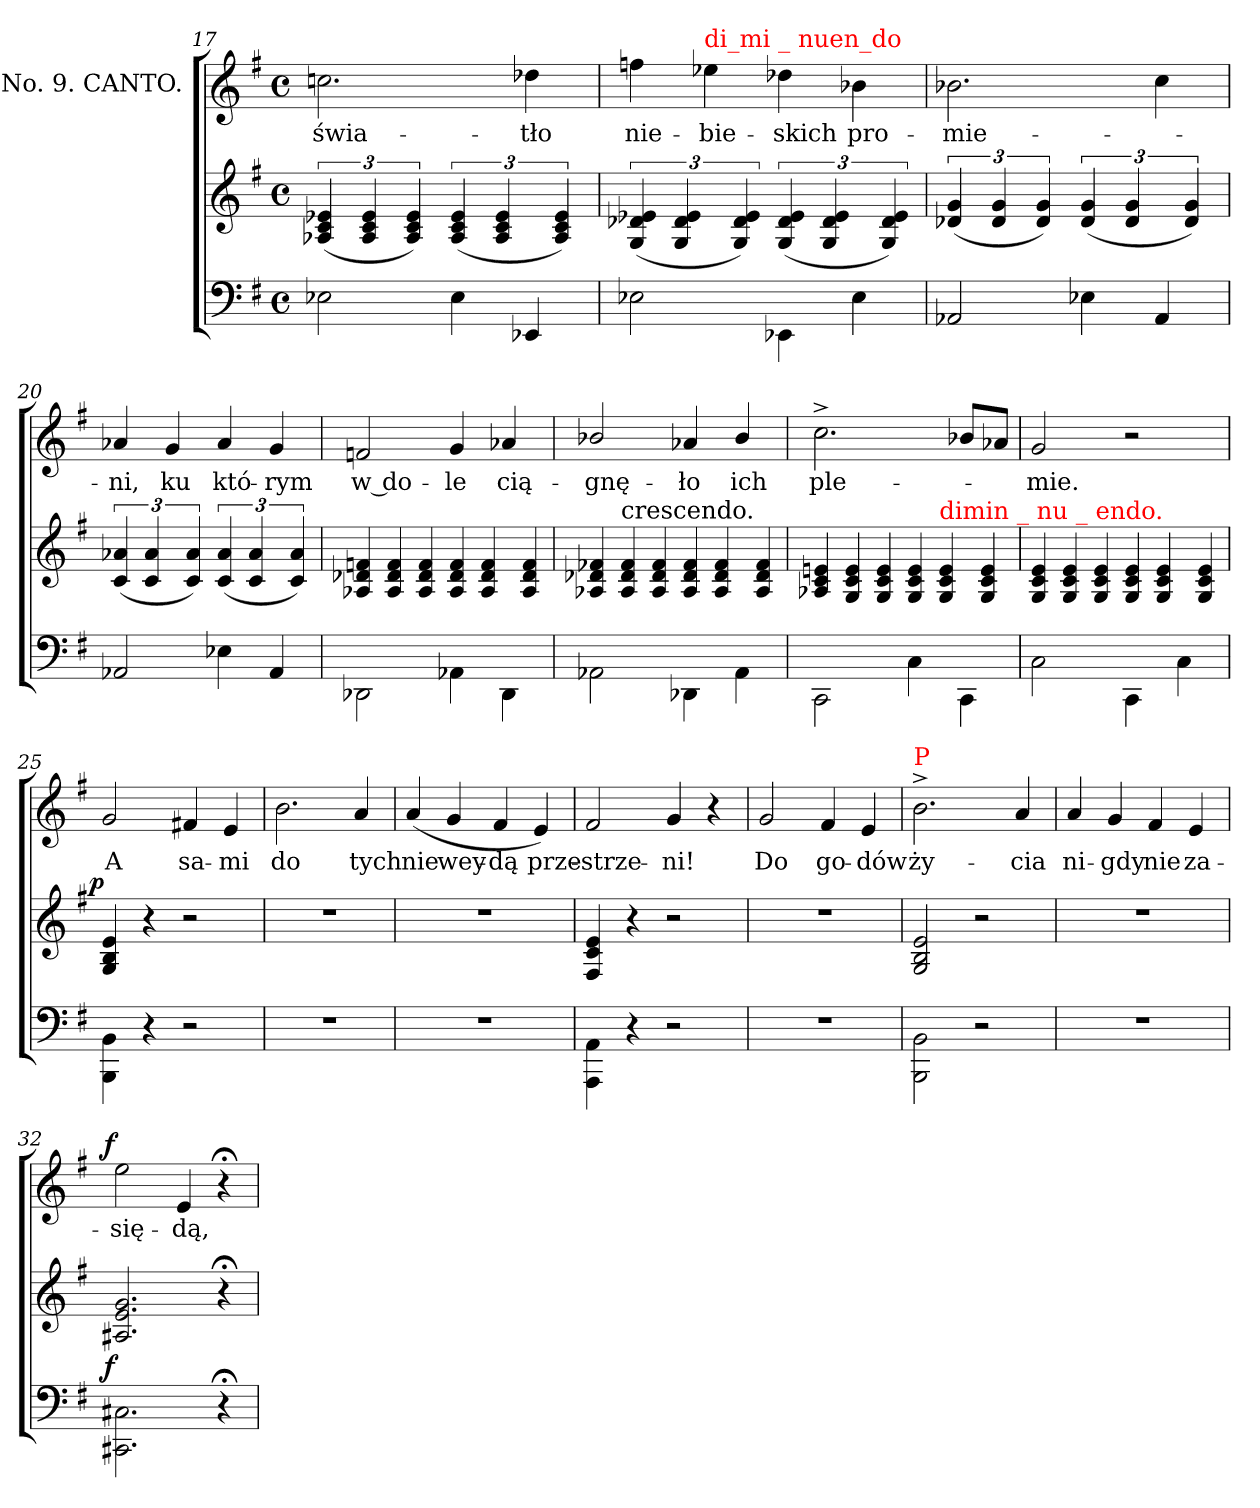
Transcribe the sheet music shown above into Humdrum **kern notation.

**kern	**kern	**dynam	**kern	**text	**dynam
*part2	*part2	*part2	*part1	*part1	*part1
*staff3	*staff2	*staff2/3	*staff1	*staff1	*staff1
*	*	*	*I"No. 9. CANTO.	*	*
*clefF4	*clefG2	*	*clefG2	*	*
*k[f#]	*k[f#]	*	*k[f#]	*	*
*G:	*G:	*	*G:	*	*
*M4/4	*M4/4	*	*M4/4	*	*
*met(c)	*met(c)	*	*met(c)	*	*
=17	=17	=17	=17	=17	=17
2E-X	(>6e-X 6c 6A-X	.	2.ccn	świa-	.
.	6e- 6c 6A-	.	.	.	.
.	6e- 6c 6A-)	.	.	.	.
4E-	(>6e- 6c 6A-	.	.	.	.
.	6e- 6c 6A-	.	.	.	.
4EE-X	.	.	4dd-X	-tło	.
.	6e- 6c 6A-)	.	.	.	.
=18	=18	=18	=18	=18	=18
2E-X\	(>6e-X/ 6d-X/ 6G/	.	4ffn	nie-	.
.	6e-/ 6d-/ 6G/	.	.	.	.
!	!	!	!LO:TX:a:color=red:t=di_mi _ nuen_do	!	!
.	.	.	4ee-X	-bie-	.
.	6e-/ 6d-/ 6G/)	.	.	.	.
4EE-X\	(>6e-/ 6d-/ 6G/	.	4dd-X	-skich	.
.	6e-/ 6d-/ 6G/	.	.	.	.
4E-\	.	.	4b-X	-pro-	.
.	6e-/ 6d-/ 6G/)	.	.	.	.
=19	=19	=19	=19	=19	=19
2AA-X	(>6g 6d-X	.	2.b-X	mie-	.
.	6g 6d-	.	.	.	.
.	6g 6d-)	.	.	.	.
4E-X	(>6g 6d-	.	.	.	.
.	6g 6d-	.	.	.	.
4AA-	.	.	4cc	.	.
.	6g 6d-)	.	.	.	.
=20	=20	=20	=20	=20	=20
2AA-X	(>6a-X 6c	.	4a-X	-ni,	.
.	6a- 6c	.	.	.	.
.	.	.	4g	ku	.
.	6a- 6c)	.	.	.	.
4E-X	(>6a- 6c	.	4a-	któ-	.
.	6a- 6c	.	.	.	.
4AA-	.	.	4g	-rym	.
.	6a- 6c)	.	.	.	.
=21	=21	=21	=21	=21	=21
*	*Xtuplet	*	*	*	*
2DD-X\	6fn 6d-X 6A-X	.	2fn	w do-	.
.	6f/ 6d-/ 6A-/	.	.	.	.
.	6f/ 6d-/ 6A-/	.	.	.	.
4AA-X\	6f/ 6d-/ 6A-/	.	4g	-le	.
.	6f/ 6d-/ 6A-/	.	.	.	.
4DD-\	.	.	4a-X	-cią-	.
.	6f/ 6d-/ 6A-/	.	.	.	.
=22	=22	=22	=22	=22	=22
2AA-X\	6f-X 6d-X 6A-X	.	2b-X/	-gnę-	.
!	!LO:TX:a:t=crescendo.	!	!	!	!
.	6f-/ 6d-/ 6A-/	.	.	.	.
.	6f-/ 6d-/ 6A-/	.	.	.	.
4DD-X\	6f-/ 6d-/ 6A-/	.	4a-X	-ło	.
.	6f-/ 6d-/ 6A-/	.	.	.	.
4AA-\	.	.	4b-/	ich	.
.	6f-/ 6d-/ 6A-/	.	.	.	.
=23	=23	=23	=23	=23	=23
2CC\	6en 6c 6A-X	.	2.cc^>	ple-	.
.	6e/ 6c/ 6G/	.	.	.	.
.	6e/ 6c/ 6G/	.	.	.	.
4C\	6e/ 6c/ 6G/	.	.	.	.
!	!LO:TX:a:color=red:t=dimin _ nu _ endo.	!	!	!	!
.	6e/ 6c/ 6G/	.	.	.	.
4CC\	.	.	8b-XL	.	.
.	6e/ 6c/ 6G/	.	.	.	.
.	.	.	8a-XJ	.	.
=24	=24	=24	=24	=24	=24
2C\	6e/ 6c/ 6G/	.	2g	mie.	.
.	6e/ 6c/ 6G/	.	.	.	.
.	6e/ 6c/ 6G/	.	.	.	.
4CC\	6e/ 6c/ 6G/	.	2r	.	.
.	6e/ 6c/ 6G/	.	.	.	.
4C\	.	.	.	.	.
.	6e/ 6c/ 6G/	.	.	.	.
=25	=25	=25	=25	=25	=25
!	!	!LO:DY:a:rj	!	!	!
4BB\ 4BBB\	4e/ 4B/ 4G/	p	2g	A	.
4r	4r	.	.	.	.
2r	2r	.	4f#X	sa-	.
.	.	.	4e	-mi	.
=26	=26	=26	=26	=26	=26
1rF	1rdd	.	2.b	do	.
.	.	.	4a	tych	.
=27	=27	=27	=27	=27	=27
1rF	1rdd	.	(>4a	nie	.
.	.	.	4g	wey-	.
.	.	.	4f#	-dą	.
.	.	.	4e)	prze-	.
=28	=28	=28	=28	=28	=28
4AA\ 4AAA\	4e/ 4c/ 4F#/	.	2f#	-strze-	.
4r	4r	.	.	.	.
2r	2r	.	4g	-ni!	.
.	.	.	4r	.	.
=29	=29	=29	=29	=29	=29
1rF	1rdd	.	2g	Do	.
.	.	.	4f#	go-	.
.	.	.	4e	dów	.
=30	=30	=30	=30	=30	=30
!	!	!	!LO:TX:a:color=red:t=P	!	!
2BB\ 2BBB\	2e/ 2B/ 2G/	.	2.b^	ży-	.
2r	2r	.	.	.	.
.	.	.	4a	-cia	.
=31	=31	=31	=31	=31	=31
1rF	1rdd	.	4a	ni-	.
.	.	.	4g	-gdy	.
.	.	.	4f#	nie	.
.	.	.	4e	za-	.
=32	=32	=32	=32	=32	=32
!	!	!LO:DY:rj	!	!	!LO:DY:a:rj
2.C#X\ 2.CC#X\	2.g 2.e 2.A#X	f	2ee	-się-	f
.	.	.	4e	-dą,	.
4r;<	4r;<	.	4r;<	.	.
=	=	=	=	=	=
*-	*-	*-	*-	*-	*-
